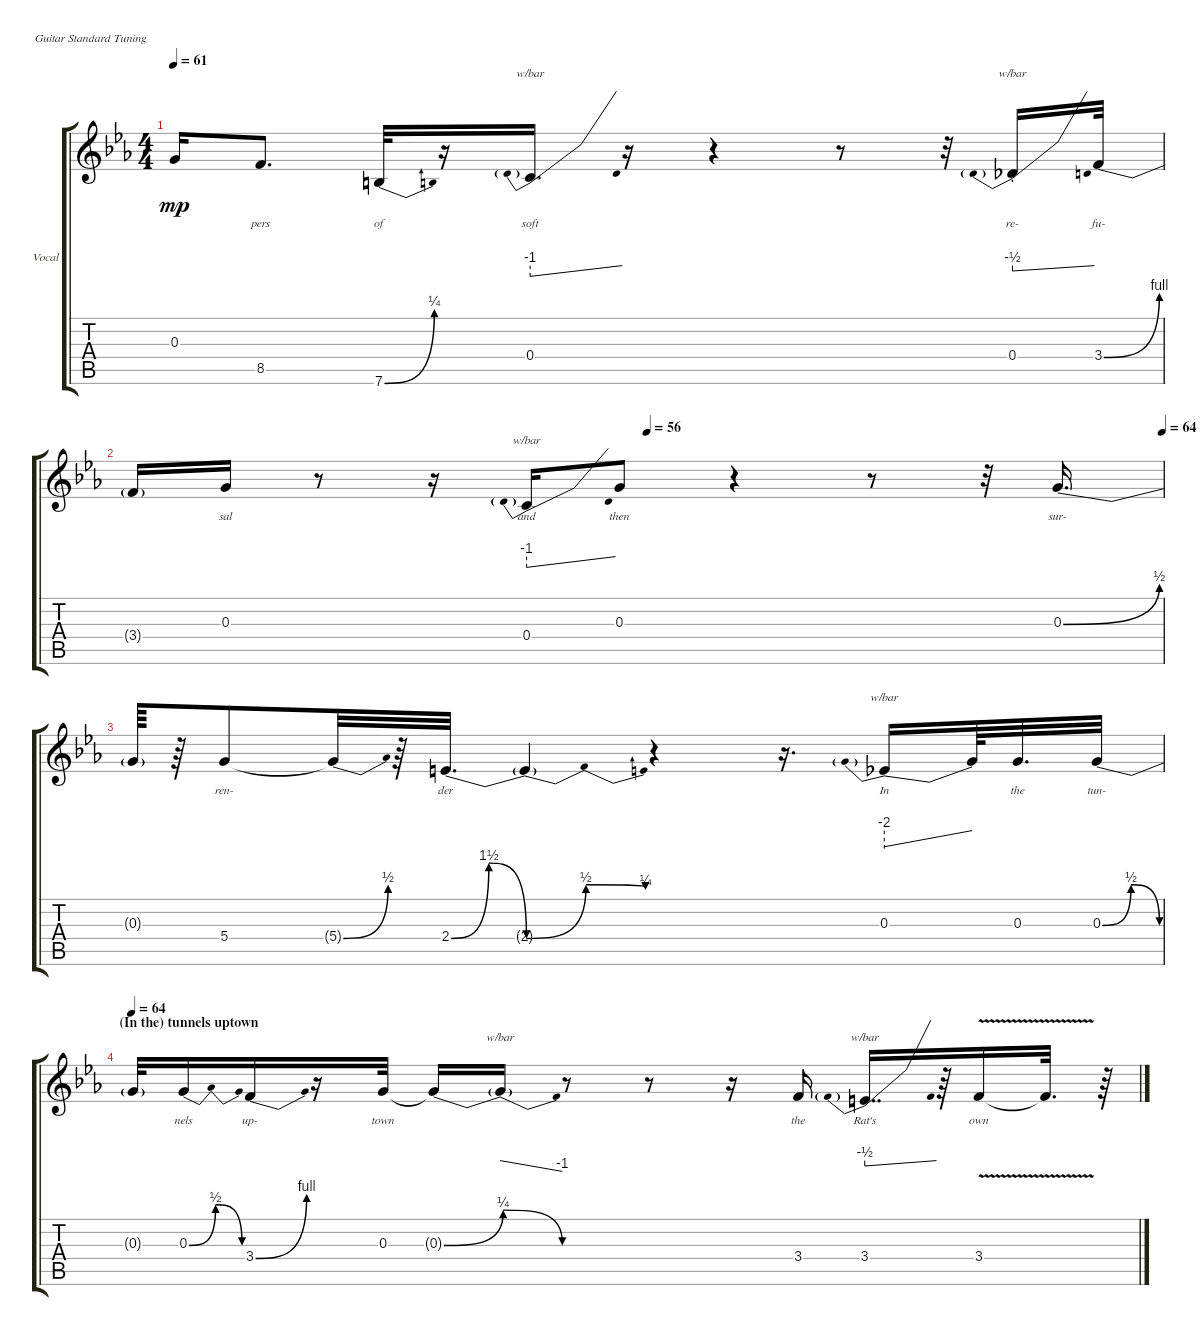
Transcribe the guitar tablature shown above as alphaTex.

\defaultSystemsLayout 4
\bracketExtendMode groupsimilarinstruments
\firstSystemTrackNameOrientation horizontal
\otherSystemsTrackNameOrientation horizontal
\track ("Vocal" "Vocal") {instrument electricguitarclean}
\staff {score tabs}
\tuning (E4 B3 G3 D3 A2 E2)
\ts (4 4)
\tempo 61
\clef g2
\ks eb
0.3{t}.16{lyrics (0 "") lyrics (1 "") lyrics (2 "") lyrics (3 "") lyrics (4 "") dy mp} 8.5.8{d lyrics (0 "pers") lyrics (1 "") lyrics (2 "") lyrics (3 "") lyrics (4 "")} 7.6{be (bend 0 0 10.2 1)}.32{lyrics (0 "of") lyrics (1 "") lyrics (2 "") lyrics (3 "") lyrics (4 "")} r.16 0.4.16{d tbe (predivedive default 0 -4 16.2 0) lyrics (0 "soft") lyrics (1 "") lyrics (2 "") lyrics (3 "") lyrics (4 "")} r.16 r.4 r.8 r.32 0.4{st}.16{tbe (predivedive default 0 -2 18 0) lyrics (0 "re-") lyrics (1 "") lyrics (2 "") lyrics (3 "") lyrics (4 "")} 3.4{be (bend 0 0 15 4)}.32{lyrics (0 "fu-") lyrics (1 "") lyrics (2 "") lyrics (3 "") lyrics (4 "")} |
\tempo (56 0.5)
\tempo (64 1)
3.4{be (hold 0 0 60 0) t}.16{lyrics (0 "") lyrics (1 "") lyrics (2 "") lyrics (3 "") lyrics (4 "")} 0.3.16{lyrics (0 "sal") lyrics (1 "") lyrics (2 "") lyrics (3 "") lyrics (4 "")} r.8 r.16 0.4.16{tbe (predivedive default 0 -4 15 0) lyrics (0 "and") lyrics (1 "") lyrics (2 "") lyrics (3 "") lyrics (4 "")} 0.3.8{lyrics (0 "then") lyrics (1 "") lyrics (2 "") lyrics (3 "") lyrics (4 "")} r.4 r.8 r.32 0.3{be (bend 39.6 0 42 2)}.16{d lyrics (0 "sur-") lyrics (1 "") lyrics (2 "") lyrics (3 "") lyrics (4 "")} |
0.3{be (hold 0 0 60 0) t}.64{lyrics (0 "") lyrics (1 "") lyrics (2 "") lyrics (3 "") lyrics (4 "")} r.64 5.4.8{lyrics (0 "ren-") lyrics (1 "") lyrics (2 "") lyrics (3 "") lyrics (4 "")} 5.4{be (bend 0.6 0 6 2) t}.32{lyrics (0 "") lyrics (1 "") lyrics (2 "") lyrics (3 "") lyrics (4 "")} r.64 2.4{be (bendrelease 0 0 0.6 6 28.2 6 43.199999999999996 0)}.32{d lyrics (0 "der") lyrics (1 "") lyrics (2 "") lyrics (3 "") lyrics (4 "")} 2.4{be (bendrelease 0 0 4.2 2 54 2 60 1) t}.4{lyrics (0 "") lyrics (1 "") lyrics (2 "") lyrics (3 "") lyrics (4 "")} r.4 r.16{d} 0.3.16{tbe (predivedive default 0 -8 20.4 0) lyrics (0 "In") lyrics (1 "") lyrics (2 "") lyrics (3 "") lyrics (4 "")} 0.3{t}.64{lyrics (0 "") lyrics (1 "") lyrics (2 "") lyrics (3 "") lyrics (4 "")} 0.3.32{d lyrics (0 "the") lyrics (1 "") lyrics (2 "") lyrics (3 "") lyrics (4 "")} 0.3{be (bendrelease 0 0 0.6 2 20.4 2 28.2 0)}.32{lyrics (0 "tun-") lyrics (1 "") lyrics (2 "") lyrics (3 "") lyrics (4 "")} |
\section ("" "(In the) tunnels uptown")
\tempo 64
0.3{be (hold 0 0 60 0) t}.32{lyrics (0 "") lyrics (1 "") lyrics (2 "") lyrics (3 "") lyrics (4 "")} 0.3{be (bendrelease 0 0 0.6 2 9 2 21 0)}.16{lyrics (0 "nels") lyrics (1 "") lyrics (2 "") lyrics (3 "") lyrics (4 "")} 3.4{be (bend 0 0 12 4)}.16{lyrics (0 "up-") lyrics (1 "") lyrics (2 "") lyrics (3 "") lyrics (4 "")} r.16 0.3.32{lyrics (0 "town") lyrics (1 "") lyrics (2 "") lyrics (3 "") lyrics (4 "")} 0.3{be (bendrelease 16.8 0 21.599999999999998 1 26.4 1 30.599999999999998 0) t}.16{lyrics (0 "") lyrics (1 "") lyrics (2 "") lyrics (3 "") lyrics (4 "")} 0.3{t}.16{tbe (dive default 15.6 0 37.8 -4) lyrics (0 "") lyrics (1 "") lyrics (2 "") lyrics (3 "") lyrics (4 "")} r.8 r.8 r.16 3.4.16{lyrics (0 "the") lyrics (1 "") lyrics (2 "") lyrics (3 "") lyrics (4 "")} 3.4.16{dd tbe (predivedive default 0 -2 16.8 0) lyrics (0 "Rat's") lyrics (1 "") lyrics (2 "") lyrics (3 "") lyrics (4 "")} r.64 3.4{v}.16{lyrics (0 "own") lyrics (1 "") lyrics (2 "") lyrics (3 "") lyrics (4 "")} 3.4{t}.32{d lyrics (0 "") lyrics (1 "") lyrics (2 "") lyrics (3 "") lyrics (4 "")} r.64
